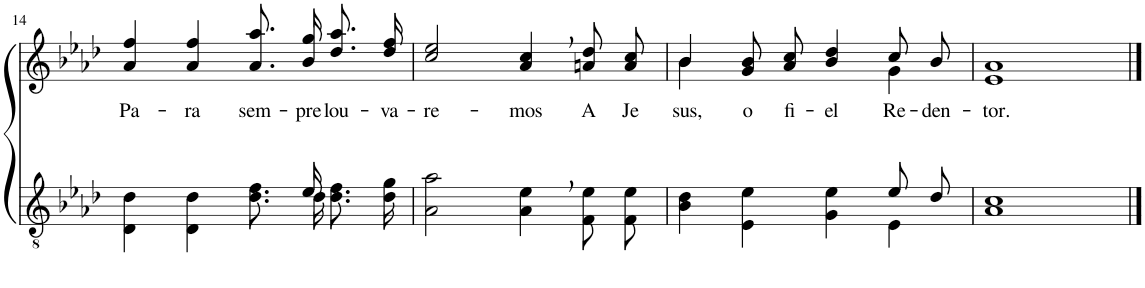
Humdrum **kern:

**kern	**kern	**text
*part2	*part1	*part1
*staff2	*staff1	*staff1
*I"Parte III e IV	*I"Parte I e II	*
!!LO:PB:g=z
*clefGv2	*clefG2	*
*Trd3c5	*Trd3c5	*
*k[b-e-a-d-]	*k[b-e-a-d-]	*
*M4/4	*M4/4	*
*met(c)	*met(c)	*
=14	=14	=14
*^	*	*
!	!	!	!LO:LY:b
2ryy	4D-\ 4d-\	4a-/ 4ff/	-Pa-
!	!	!	!LO:LY:b
.	4D-\ 4d-\	4a-/ 4ff/	-ra
!	!	!	!LO:LY:b
8.ryy	8.d-\ 8.f\L	8.a-\ 8.aa-\L	sem-
!	!	!	!LO:LY:b
16e-/	16d-\Jk	16b-\ 16gg\Jk	-pre
!	!	!	!LO:LY:b
4ryy	8.d-\ 8.f\L	8.dd-\ 8.aa-\L	lou-
!	!	!	!LO:LY:b
.	16d-\ 16g\Jk	16dd-\ 16ff\Jk	-va-
=15	=15	=15	=15
!	!	!	!LO:LY:b
*v	*v	*	*
2A-\ 2a-\	2cc/ 2ee-/	-re-
!	!	!LO:LY:b
4A-\, 4e-\,	4a-/, 4cc/,	-mos
!	!	!LO:LY:b
8F\ 8e-\L	8an\ 8dd-\L	A
!	!	!LO:LY:b
8F\ 8e-\J	8a\ 8cc\J	Je-
=16	=16	=16
*^	*^	*
!	!	!	!	!LO:LY:b
2.ryy	4B-\ 4d-\	4b-/	4b-\	sus,
!	!	!	!	!LO:LY:b
.	4E-\ 4e-\	8g/ 8b-/L	2ryy	o
!	!	!	!	!LO:LY:b
.	.	8a-/ 8cc/J	.	fi-
!	!	!	!	!LO:LY:b
.	4G\ 4e-\	4b-/ 4dd-/	.	-el
!	!	!	!	!LO:LY:b
8e-/L	4E-\	8cc/L	4g\	Re-
!	!	!	!	!LO:LY:b
8d-/J	.	8b-/J	.	-den-
*v	*v	*	*	*
*	*v	*v	*
=17	=17	=17
!	!	!LO:LY:b
1A- 1c	1e- 1a-	-tor.
==	==	==
*-	*-	*-
